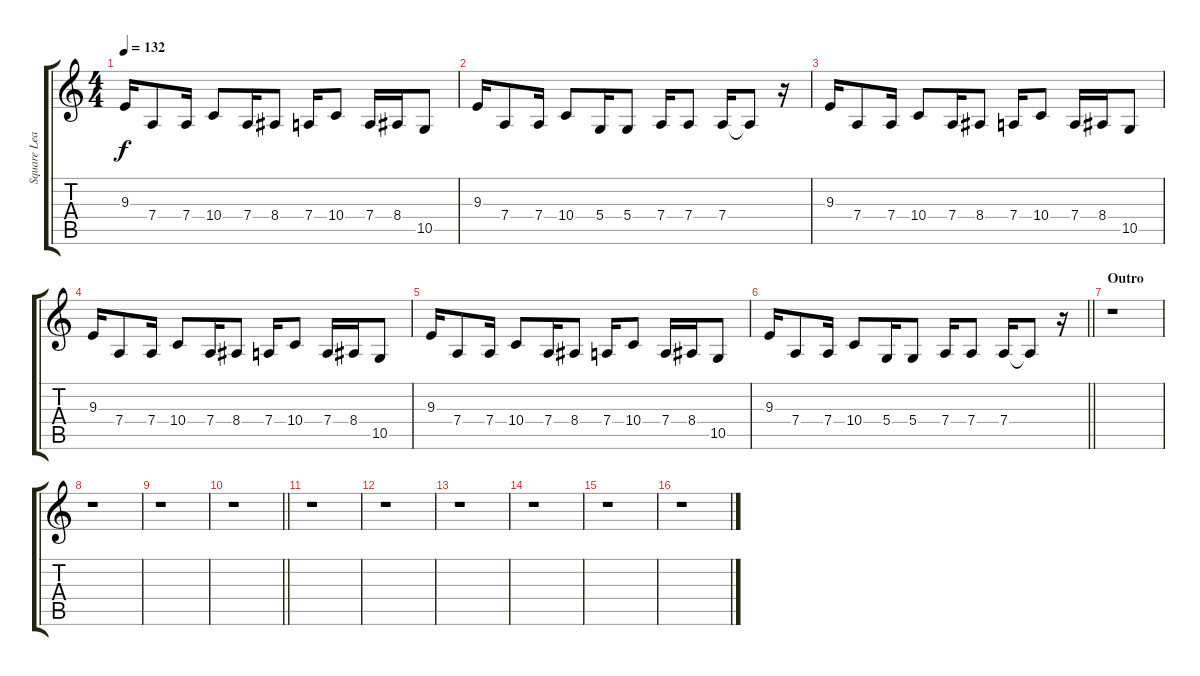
\track ("Square Lead" "Square Lea") {instrument lead1square}
\staff {score tabs}
\tuning (E4 B3 G3 D3 A2 E2) {hide}
\ts (4 4)
\tempo 132
\clef g2
\ks c
9.3.16{dy f} 7.4.8 7.4.16 10.4.8 7.4.16 8.4.8 7.4.16 10.4.8 7.4.16 8.4.16 10.5.8 |
9.3.16 7.4.8 7.4.16 10.4.8 5.4.16 5.4.8 7.4.16 7.4.8 7.4.16 7.4{t}.8 r.16 |
9.3.16 7.4.8 7.4.16 10.4.8 7.4.16 8.4.8 7.4.16 10.4.8 7.4.16 8.4.16 10.5.8 |
9.3.16 7.4.8 7.4.16 10.4.8 7.4.16 8.4.8 7.4.16 10.4.8 7.4.16 8.4.16 10.5.8 |
9.3.16 7.4.8 7.4.16 10.4.8 7.4.16 8.4.8 7.4.16 10.4.8 7.4.16 8.4.16 10.5.8 |
\barLineRight lightlight
9.3.16 7.4.8 7.4.16 10.4.8 5.4.16 5.4.8 7.4.16 7.4.8 7.4.16 7.4{t}.8 r.16 |
\section ("" "Outro")
r.1 |
r.1 |
r.1 |
\barLineRight lightlight
r.1 |
r.1 |
r.1 |
r.1 |
r.1 |
r.1 |
r.1
